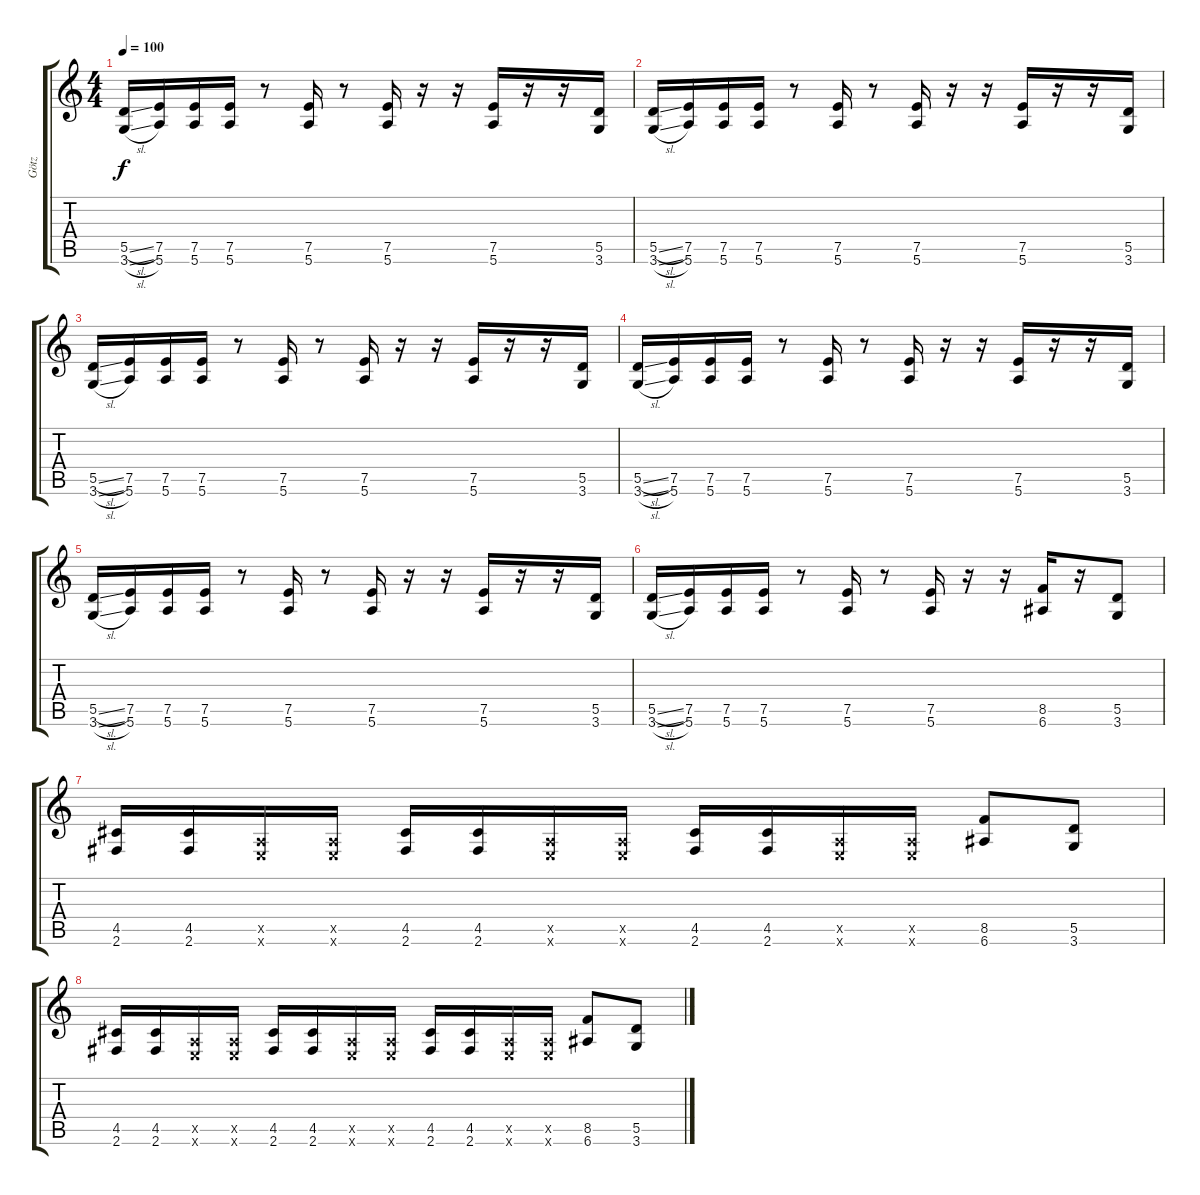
\track ("Götz" "Götz") {instrument acousticguitarnylon}
\staff {score tabs}
\tuning (E4 B3 G3 D3 A2 E2) {hide}
\ts (4 4)
\tempo 100
\clef g2
\ks c
(5.5{sl} 3.6{sl}).16{dy f} (7.5 5.6).16 (7.5 5.6).16 (7.5 5.6).16 r.8 (7.5 5.6).16 r.8 (7.5 5.6).16 r.16 r.16 (7.5 5.6).16 r.16 r.16 (5.5 3.6).16 |
(5.5{sl} 3.6{sl}).16 (7.5 5.6).16 (7.5 5.6).16 (7.5 5.6).16 r.8 (7.5 5.6).16 r.8 (7.5 5.6).16 r.16 r.16 (7.5 5.6).16 r.16 r.16 (5.5 3.6).16 |
(5.5{sl} 3.6{sl}).16 (7.5 5.6).16 (7.5 5.6).16 (7.5 5.6).16 r.8 (7.5 5.6).16 r.8 (7.5 5.6).16 r.16 r.16 (7.5 5.6).16 r.16 r.16 (5.5 3.6).16 |
(5.5{sl} 3.6{sl}).16 (7.5 5.6).16 (7.5 5.6).16 (7.5 5.6).16 r.8 (7.5 5.6).16 r.8 (7.5 5.6).16 r.16 r.16 (7.5 5.6).16 r.16 r.16 (5.5 3.6).16 |
(5.5{sl} 3.6{sl}).16 (7.5 5.6).16 (7.5 5.6).16 (7.5 5.6).16 r.8 (7.5 5.6).16 r.8 (7.5 5.6).16 r.16 r.16 (7.5 5.6).16 r.16 r.16 (5.5 3.6).16 |
(5.5{sl} 3.6{sl}).16 (7.5 5.6).16 (7.5 5.6).16 (7.5 5.6).16 r.8 (7.5 5.6).16 r.8 (7.5 5.6).16 r.16 r.16 (8.5 6.6).16 r.16 (5.5 3.6).8 |
(4.5 2.6).16 (4.5 2.6).16 (0.5{x} 0.6{x}).16 (0.5{x} 0.6{x}).16 (4.5 2.6).16 (4.5 2.6).16 (0.5{x} 0.6{x}).16 (0.5{x} 0.6{x}).16 (4.5 2.6).16 (4.5 2.6).16 (0.5{x} 0.6{x}).16 (0.5{x} 0.6{x}).16 (8.5 6.6).8 (5.5 3.6).8 |
(4.5 2.6).16 (4.5 2.6).16 (0.5{x} 0.6{x}).16 (0.5{x} 0.6{x}).16 (4.5 2.6).16 (4.5 2.6).16 (0.5{x} 0.6{x}).16 (0.5{x} 0.6{x}).16 (4.5 2.6).16 (4.5 2.6).16 (0.5{x} 0.6{x}).16 (0.5{x} 0.6{x}).16 (8.5 6.6).8 (5.5 3.6).8
